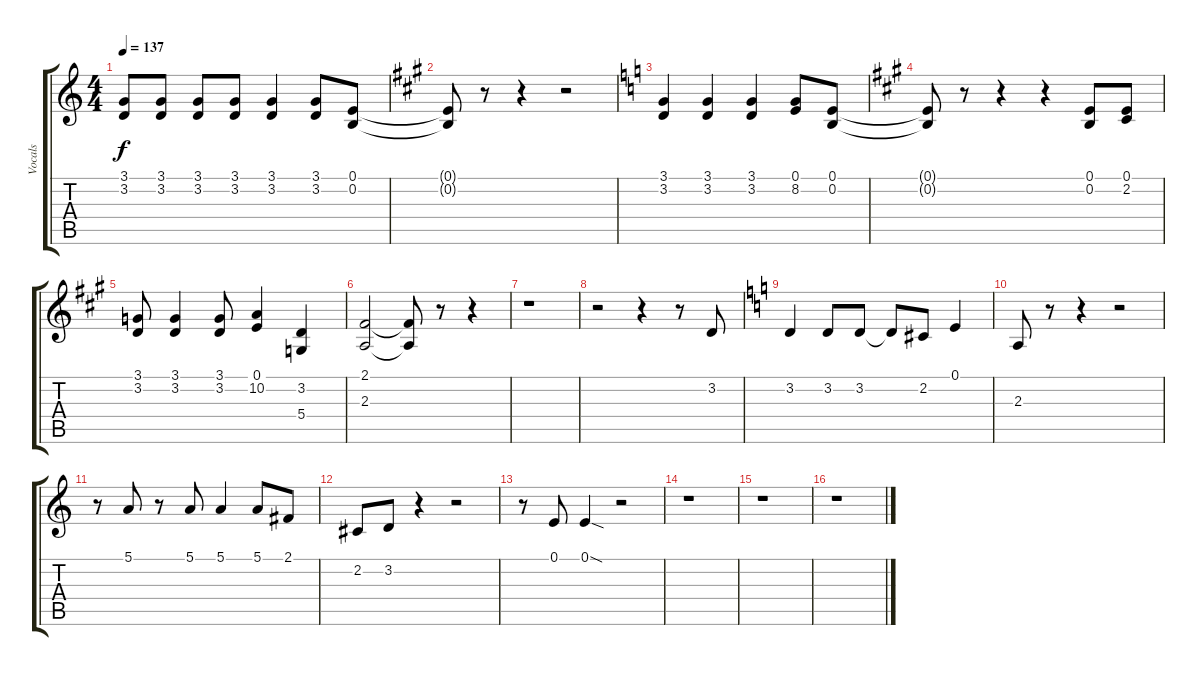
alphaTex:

\track ("Vocals" "Vocals") {instrument altosax}
\staff {score tabs}
\tuning (E4 B3 G3 D3 A2 E2) {hide}
\ts (4 4)
\tempo 137
\clef g2
\ks c
(3.1 3.2).8{dy f} (3.1 3.2).8 (3.1 3.2).8 (3.1 3.2).8 (3.1 3.2).4 (3.1 3.2).8 (0.1 0.2).8 |
\ks a
(0.1{t} 0.2{t}).8 r.8 r.4 r.2 |
\ks c
(3.1 3.2).4 (3.1 3.2).4 (3.1 3.2).4 (0.1 8.2).8 (0.1 0.2).8 |
\ks a
(0.1{t} 0.2{t}).8 r.8 r.4 r.4 (0.1 0.2).8 (0.1 2.2).8 |
(3.1 3.2).8 (3.1 3.2).4 (3.1 3.2).8 (0.1 10.2).4 (3.2 5.4).4 |
(2.1 2.3).2 (2.1{t} 2.3{t}).8 r.8 r.4 |
r.1 |
r.2 r.4 r.8 3.2.8 |
\ks c
3.2.4 3.2.8 3.2.8 3.2{t}.8 2.2.8 0.1.4 |
2.3.8 r.8 r.4 r.2 |
r.8 5.1.8 r.8 5.1.8 5.1.4 5.1.8 2.1.8 |
2.2.8 3.2.8 r.4 r.2 |
r.8 0.1.8 0.1{sod}.4 r.2 |
r.1 |
r.1 |
r.1
